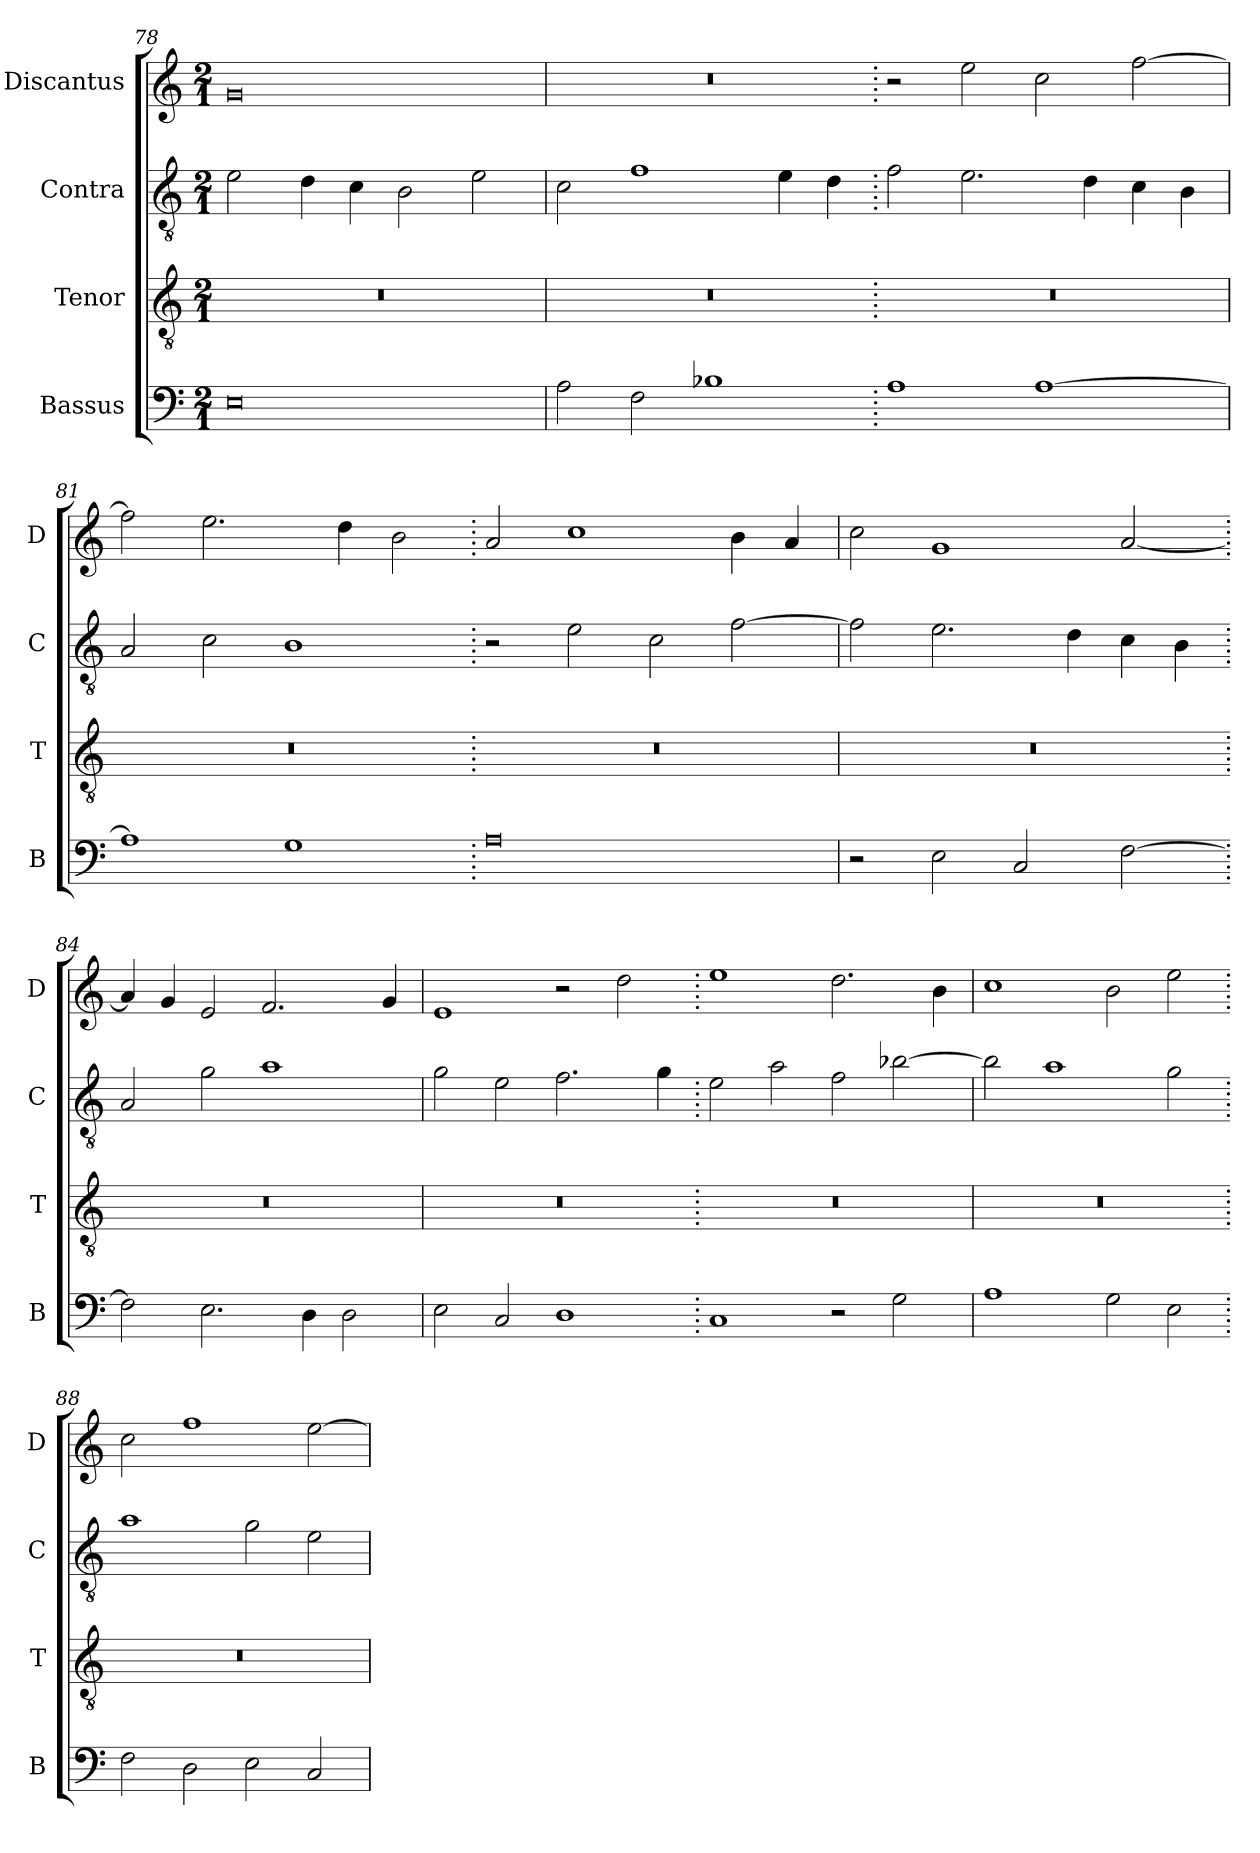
**kern	**kern	**kern	**kern
*part4	*part3	*part2	*part1
*staff4	*staff3	*staff2	*staff1
*I"Bassus	*I"Tenor	*I"Contra	*I"Discantus
*I'B	*I'T	*I'C	*I'D
*clefF4	*clefGv2	*clefGv2	*clefG2
*k[]	*k[]	*k[]	*k[]
*M2/1	*M2/1	*M2/1	*M2/1
=78	=78	=78	=78
0E	0r	2e\	0g
.	.	4d\	.
.	.	4c\	.
.	.	2B\	.
.	.	2e\	.
=79	=79	=79	=79
2A\	0r	2c\	0r
2F\	.	1f	.
1B-X	.	.	.
.	.	4e\	.
.	.	4d\	.
=80.	=80.	=80.	=80.
1A	0r	2f\	2r
.	.	2.e\	2ee\
[1A	.	.	2cc\
.	.	4d\	.
.	.	4c\	[2ff\
.	.	4B\	.
=81	=81	=81	=81
1A]	0r	2A/	2ff\]
.	.	2c\	2.ee\
1G	.	1B	.
.	.	.	4dd\
.	.	.	2b\
=82.	=82.	=82.	=82.
0A	0r	2r	2a/
.	.	2e\	1cc
.	.	2c\	.
.	.	[2f\	4b\
.	.	.	4a/
=83	=83	=83	=83
2r	0r	2f\]	2cc\
2E\	.	2.e\	1g
2C/	.	.	.
.	.	4d\	.
[2F\	.	4c\	[2a/
.	.	4B\	.
=84.	=84.	=84.	=84.
2F\]	0r	2A/	4a/]
.	.	.	4g/
2.E\	.	2g\	2e/
.	.	1a	2.f/
4D\	.	.	.
2D\	.	.	.
.	.	.	4g/
=85	=85	=85	=85
2E\	0r	2g\	1e
2C/	.	2e\	.
1D	.	2.f\	2r
.	.	.	2dd\
.	.	4g\	.
=86.	=86.	=86.	=86.
1C	0r	2e\	1ee
.	.	2a\	.
2r	.	2f\	2.dd\
2G\	.	[2b-X\	.
.	.	.	4b\
=87	=87	=87	=87
1A	0r	2b-\]	1cc
.	.	1a	.
2G\	.	.	2b\
2E\	.	2g\	2ee\
=88.	=88.	=88.	=88.
2F\	0r	1a	2cc\
2D\	.	.	1ff
2E\	.	2g\	.
2C/	.	2e\	[2ee\
=	=	=	=
*-	*-	*-	*-
